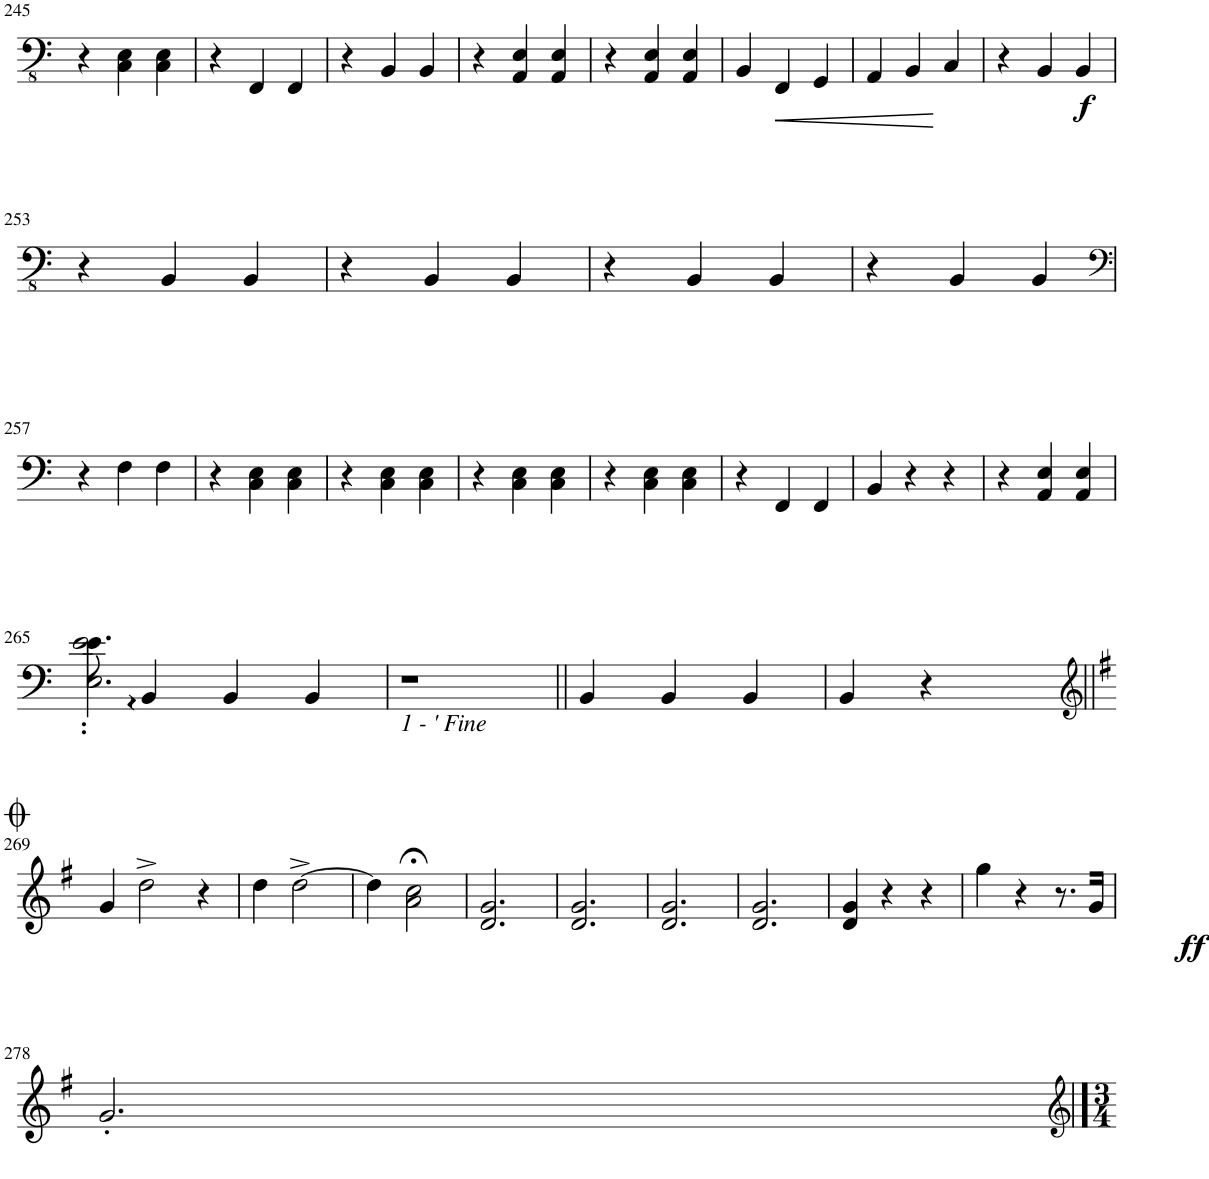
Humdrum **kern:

**kern	**dynam
*part1	*part1
*staff1	*staff1
!!LO:PB:g=z
*clefFv4	*
*k[]	*
*M3/4	*
=245	=245
4r	.
4CC\ 4EE\	.
4CC\ 4EE\	.
=246	=246
4r	.
4FFF/	.
4FFF/	.
=247	=247
4r	.
4BBB/	.
4BBB/	.
=248	=248
4r	.
4AAA/ 4EE/	.
4AAA/ 4EE/	.
=249	=249
4r	.
4AAA/ 4EE/	.
4AAA/ 4EE/	.
=250	=250
4BBB/	.
!	!LO:HP:b
4FFF/	<
4GGG/	.
=251	=251
4AAA/	.
4BBB/	.
4CC/	[
=252	=252
4r	.
!	!LO:DY:b
4BBB/	f
4BBB/	.
!!LO:LB:g=z
=253	=253
4r	.
4BBB/	.
4BBB/	.
=254	=254
4r	.
4BBB/	.
4BBB/	.
=255	=255
4r	.
4BBB/	.
4BBB/	.
=256	=256
4r	.
4BBB/	.
4BBB/	.
!!LO:LB:g=z
=257	=257
*clefF4	*
4r	.
4F\	.
4F\	.
=258	=258
4r	.
4C\ 4E\	.
4C\ 4E\	.
=259	=259
4r	.
4C\ 4E\	.
4C\ 4E\	.
=260	=260
4r	.
4C\ 4E\	.
4C\ 4E\	.
=261	=261
4r	.
4C\ 4E\	.
4C\ 4E\	.
=262	=262
4r	.
4FF/	.
4FF/	.
=263	=263
4BB/	.
4r	.
4r	.
=264	=264
4r	.
4AA/ 4E/	.
4AA/ 4E/	.
!!LO:LB:g=z
=265	=265
*^	*
2.E\' 2.e\'	8e\	.
.	4BB/	.
.	4BB/	.
.	[8BB/	.
8ryy	8ryy	.
=266	=266	=266
!LO:TX:b:i:t=1 - ' Fine	!	!
*v	*v	*
2.r	.
8BB/]	.
=267||	=267||
4BB/	.
4BB/	.
4BB/	.
=268	=268
4BB/	.
4r	.
4ryy	.
!!LO:LB:g=z
=269||	=269||
*clefG2	*
*k[f#]	*
4g/	.
2dd^\	.
4r	.
=270	=270
4dd\	.
[2dd^\	.
=271	=271
4dd\]	.
2a\;< 2cc\;<	.
=272	=272
2.d/ 2.g/	.
=273	=273
2.d/ 2.g/	.
=274	=274
2.d/ 2.g/	.
=275	=275
2.d/ 2.g/	.
=276	=276
4d/ 4g/	.
4r	.
4r	.
=277	=277
4gg\	.
4r	.
8.r	.
!	!LO:DY:b
16g/Jk	ff
!!LO:LB:g=z
=278	=278
2.g'/	.
==	==
*-	*-
